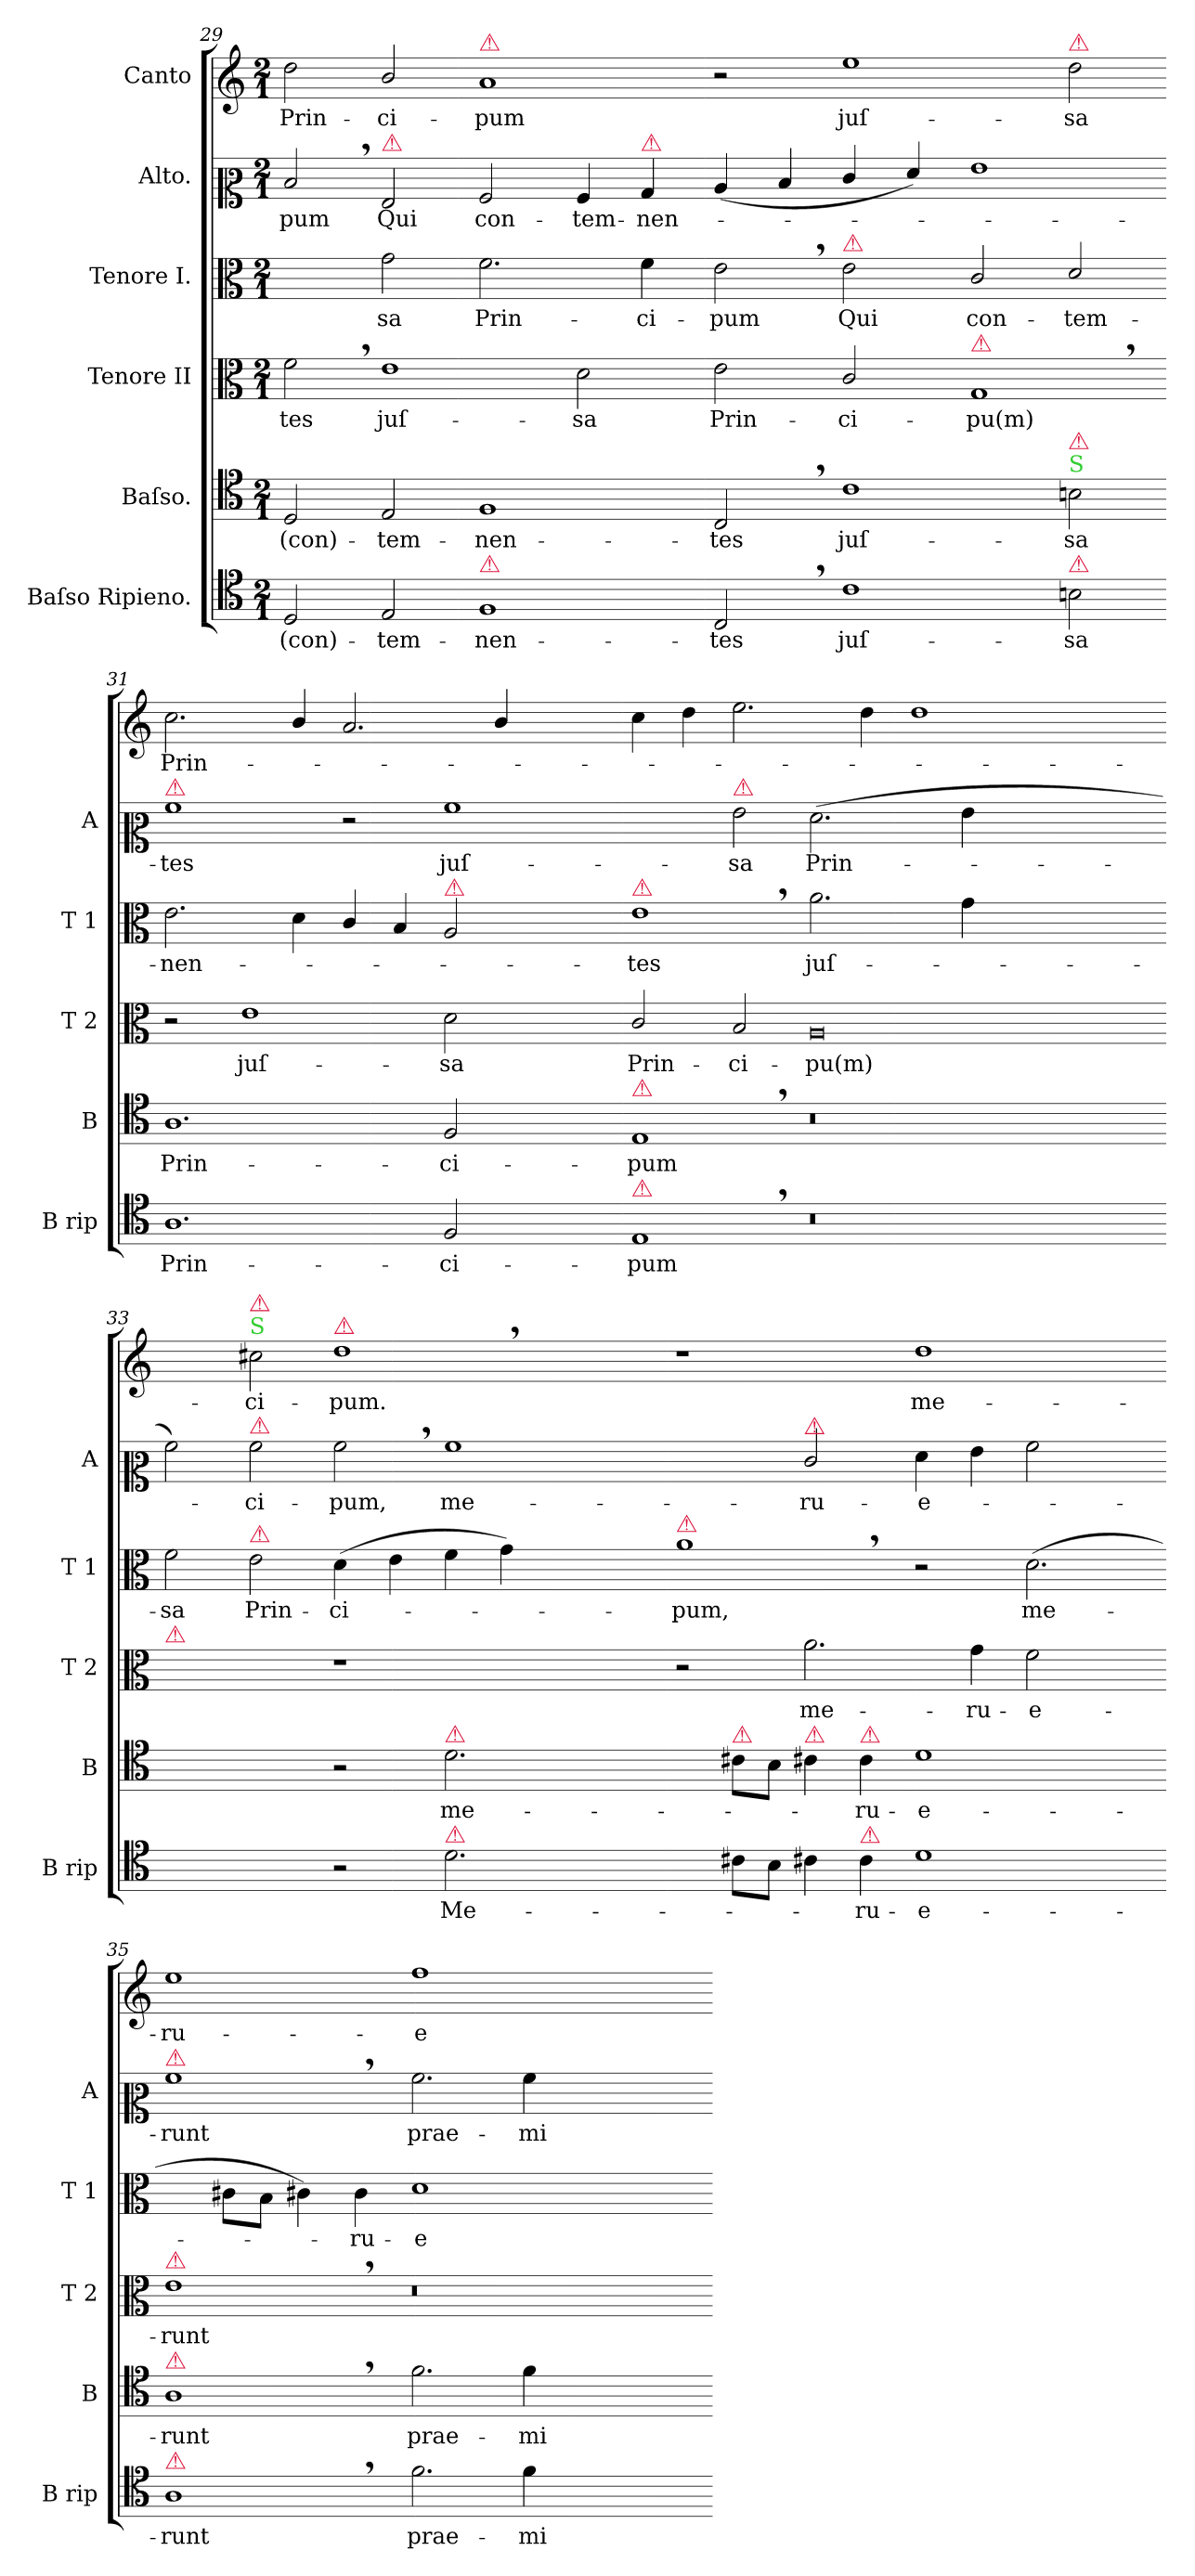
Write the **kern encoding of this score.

**kern	**text	**kern	**text	**kern	**text	**kern	**text	**kern	**text	**kern	**text
*part6	*part6	*part5	*part5	*part4	*part4	*part3	*part3	*part2	*part2	*part1	*part1
*staff6	*staff6	*staff5	*staff5	*staff4	*staff4	*staff3	*staff3	*staff2	*staff2	*staff1	*staff1
*I"Baſso Ripieno.	*	*I"Baſso.	*	*I"Tenore II	*	*I"Tenore I.	*	*I"Alto.	*	*I"Canto	*
*I'B rip	*	*I'B	*	*I'T 2	*	*I'T 1	*	*I'A	*	*	*
*clefC4	*	*clefC4	*	*clefC3	*	*clefC3	*	*clefC2	*	*clefG2	*
*k[]	*	*k[]	*	*k[]	*	*k[]	*	*k[]	*	*k[]	*
*M2/1	*	*M2/1	*	*M2/1	*	*M2/1	*	*M2/1	*	*M2/1	*
=29	=29	=29	=29	=29	=29	=29	=29	=29	=29	=29	=29
2D/	(con)-	2D/	(con)-	2f,\	-tes	2ryy	.	2d,/	-pum	2dd\	Prin-
!	!	!	!	!	!	!	!	!LO:TX:a:color=crimson:t=⚠	!	!	!
2E/	-tem-	2E/	-tem-	1e\	juſ-	2g\	-sa	2G/	Qui	2b/	-ci-
!	!	!	!	!	!	!	!	!	!	!LO:TX:a:color=crimson:t=⚠	!
!LO:TX:a:color=crimson:t=⚠	!	!	!	!	!	!	!	!	!	!	!
1F/	-nen-	1F/	-nen-	.	.	2.f\	Prin-	2A/	con-	1a/	-pum
.	.	.	.	2d\	-sa	.	.	4A/	-tem-	.	.
!	!	!	!	!	!	!	!	!LO:TX:a:color=crimson:t=⚠	!	!	!
.	.	.	.	.	.	4f\	-ci-	4B/	-nen-	.	.
=30-	=30-	=30-	=30-	=30-	=30-	=30-	=30-	=30-	=30-	=30-	=30-
2C,/	-tes	2C,/	-tes	2e\	Prin-	2e,\	-pum	(4c/	.	2r	.
.	.	.	.	.	.	.	.	4d/	.	.	.
!	!	!	!	!	!	!LO:TX:a:color=crimson:t=⚠	!	!	!	!	!
1c\	juſ-	1c\	juſ-	2c/	-ci-	2e\	Qui	4e/	.	1ee\	juſ-
.	.	.	.	.	.	.	.	4f/)	.	.	.
!	!	!	!	!LO:TX:a:color=crimson:t=⚠	!	!	!	!	!	!	!
.	.	.	.	1G,/	-pu(m)	2c/	con-	1g\	.	.	.
!	!	!	!	!	!	!	!	!	!	!LO:TX:a:color=crimson:t=⚠	!
!	!	!LO:TX:a:color=limegreen:t=S	!	!	!	!	!	!	!	!	!
!	!	!LO:TX:a:color=crimson:t=⚠	!	!	!	!	!	!	!	!	!
!LO:TX:a:color=crimson:t=⚠	!	!	!	!	!	!	!	!	!	!	!
2Bn\	-sa	2Bn\	-sa	.	.	2d/	-tem-	.	.	2dd\	-sa
=31-	=31-	=31-	=31-	=31-	=31-	=31-	=31-	=31-	=31-	=31-	=31-
!	!	!	!	!	!	!	!	!LO:TX:a:color=crimson:t=⚠	!	!	!
1.A\	Prin-	1.A\	Prin-	2r	.	2.e\	-nen-	1a\	-tes	2.cc\	Prin-
.	.	.	.	1e\	juſ-	.	.	.	.	.	.
.	.	.	.	.	.	4d\	.	.	.	4b/	.
.	.	.	.	.	.	4c/	.	2r	.	2.a/	.
.	.	.	.	.	.	4B/	.	.	.	.	.
!	!	!	!	!	!	!LO:TX:a:color=crimson:t=⚠	!	!	!	!	!
2F/	-ci-	2F/	-ci-	2d\	-sa	2A/	.	1a\	juſ-	.	.
.	.	.	.	.	.	.	.	.	.	4b/	.
2ryy	.	2ryy	.	2ryy	.	2ryy	.	.	.	2ryy	.
=32-	=32-	=32-	=32-	=32-	=32-	=32-	=32-	=32-	=32-	=32-	=32-
!	!	!	!	!	!	!LO:TX:a:color=crimson:t=⚠	!	!	!	!	!
!	!	!LO:TX:a:color=crimson:t=⚠	!	!	!	!	!	!	!	!	!
!LO:TX:a:color=crimson:t=⚠	!	!	!	!	!	!	!	!	!	!	!
1E,/	-pum	1E,/	-pum	2c/	Prin-	1e,\	-tes	2ryy	.	4cc\	.
.	.	.	.	.	.	.	.	.	.	4dd\	.
!	!	!	!	!	!	!	!	!LO:TX:a:color=crimson:t=⚠	!	!	!
.	.	.	.	2B/	-ci-	.	.	2g\	-sa	2.ee\	.
0r	.	0r	.	0A/	-pu(m)	2.a\	juſ-	(2.f\	Prin-	.	.
.	.	.	.	.	.	.	.	.	.	4dd\	.
.	.	.	.	.	.	.	.	.	.	1dd\	.
.	.	.	.	.	.	4g\	.	4g\	.	.	.
.	.	.	.	.	.	1ryy	.	1ryy	.	.	.
.	.	.	.	.	.	.	.	.	.	2ryy	.
=33-	=33-	=33-	=33-	=33-	=33-	=33-	=33-	=33-	=33-	=33-	=33-
!	!	!	!	!LO:TX:a:color=crimson:t=⚠	!	!	!	!	!	!	!
1ryy	.	1ryy	.	1ryy	.	2f\	-sa	2a\)	.	2ryy	.
!	!	!	!	!	!	!	!	!	!	!LO:TX:a:color=limegreen:t=S	!
!	!	!	!	!	!	!	!	!	!	!LO:TX:a:color=crimson:t=⚠	!
!	!	!	!	!	!	!	!	!LO:TX:a:color=crimson:t=⚠	!	!	!
!	!	!	!	!	!	!LO:TX:a:color=crimson:t=⚠	!	!	!	!	!
.	.	.	.	.	.	2e\	Prin-	2a\	-ci-	2cc#X\	-ci-
!	!	!	!	!	!	!	!	!	!	!LO:TX:a:color=crimson:t=⚠	!
2r	.	2r	.	1r	.	(4d\	-ci-	2a,\	-pum,	1dd,\	-pum.
.	.	.	.	.	.	4e\	.	.	.	.	.
!	!	!LO:TX:a:color=crimson:t=⚠	!	!	!	!	!	!	!	!	!
!LO:TX:a:color=crimson:t=⚠	!	!	!	!	!	!	!	!	!	!	!
2.d\	Me-	2.d\	me-	.	.	4f\	.	1a\	me-	.	.
.	.	.	.	.	.	4g\)	.	.	.	.	.
.	.	.	.	2ryy	.	2ryy	.	.	.	2ryy	.
4ryy	.	4ryy	.	.	.	.	.	.	.	.	.
=34-	=34-	=34-	=34-	=34-	=34-	=34-	=34-	=34-	=34-	=34-	=34-
!	!	!	!	!	!	!LO:TX:a:color=crimson:t=⚠	!	!	!	!	!
4ryy	.	4ryy	.	2r	.	1a,\	-pum,	2ryy	.	1r	.
!	!	!LO:TX:a:color=crimson:t=⚠	!	!	!	!	!	!	!	!	!
8c#X\L	.	8c#X\L	.	.	.	.	.	.	.	.	.
8B\J	.	8B\J	.	.	.	.	.	.	.	.	.
!	!	!	!	!	!	!	!	!LO:TX:a:color=crimson:t=⚠	!	!	!
!	!	!LO:TX:a:color=crimson:t=⚠	!	!	!	!	!	!	!	!	!
4c#X\	.	4c#X\	.	2.a\	me-	.	.	2e/	-ru-	.	.
!	!	!LO:TX:a:color=crimson:t=⚠	!	!	!	!	!	!	!	!	!
!LO:TX:a:color=crimson:t=⚠	!	!	!	!	!	!	!	!	!	!	!
4c#\	-ru-	4c#\	-ru-	.	.	.	.	.	.	.	.
1d\	-e-	1d\	-e-	.	.	2r	.	4f\	-e-	1dd\	me-
.	.	.	.	4g\	-ru-	.	.	4g\	.	.	.
.	.	.	.	2f\	-e-	(2.d\	me-	2a\	.	.	.
4ryy	.	4ryy	.	4ryy	.	.	.	4ryy	.	4ryy	.
=35-	=35-	=35-	=35-	=35-	=35-	=35-	=35-	=35-	=35-	=35-	=35-
!	!	!	!	!	!	!	!	!LO:TX:a:color=crimson:t=⚠	!	!	!
!	!	!	!	!LO:TX:a:color=crimson:t=⚠	!	!	!	!	!	!	!
!	!	!LO:TX:a:color=crimson:t=⚠	!	!	!	!	!	!	!	!	!
!LO:TX:a:color=crimson:t=⚠	!	!	!	!	!	!	!	!	!	!	!
1A,\	-runt	1A,\	-runt	1e,\	-runt	4ryy	.	1a,\	-runt	1ee\	-ru-
.	.	.	.	.	.	8c#X\L	.	.	.	.	.
.	.	.	.	.	.	8B\J	.	.	.	.	.
.	.	.	.	.	.	4c#X\)	.	.	.	.	.
.	.	.	.	.	.	4c#\	-ru-	.	.	.	.
2.f\	prae-	2.f\	prae-	0r	.	1d\	-e-	2.a\	prae-	1ff\	-e-
4f\	-mi-	4f\	-mi-	.	.	.	.	4a\	-mi-	.	.
1ryy	.	1ryy	.	.	.	1ryy	.	1ryy	.	1ryy	.
=-	=-	=-	=-	=-	=-	=-	=-	=-	=-	=-	=-
*-	*-	*-	*-	*-	*-	*-	*-	*-	*-	*-	*-
